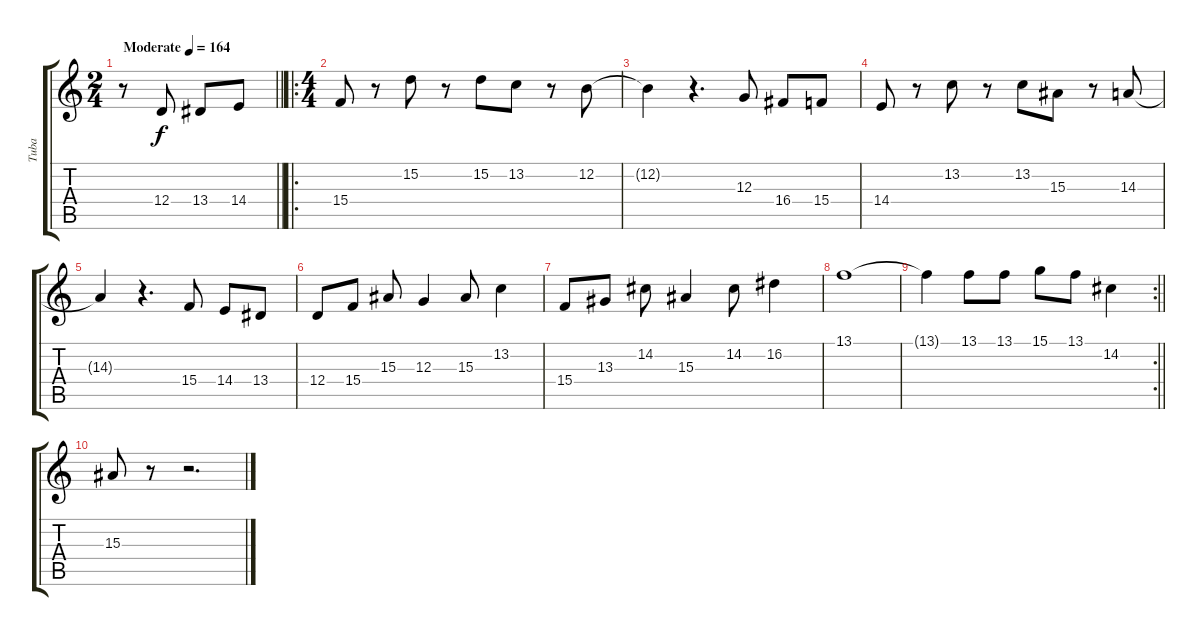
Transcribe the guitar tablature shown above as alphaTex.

\track ("Tuba" "Tuba") {instrument tuba}
\staff {score tabs}
\tuning (E4 B3 G3 D3 A2 E2) {hide}
\ts (2 4)
\tempo (164 "Moderate")
\clef g2
\barLineRight lightlight
\ks c
r.8{dy f instrument tuba} 12.4.8 13.4.8 14.4.8 |
\ro
\ts (4 4)
15.4.8 r.8 15.2.8 r.8 15.2.8 13.2.8 r.8 12.2.8 |
12.2{t}.4 r.4{d} 12.3.8 16.4.8 15.4.8 |
14.4.8 r.8 13.2.8 r.8 13.2.8 15.3.8 r.8 14.3.8 |
14.3{t}.4 r.4{d} 15.4.8 14.4.8 13.4.8 |
12.4.8 15.4.8 15.3.8 12.3.4 15.3.8 13.2.4 |
15.4.8 13.3.8 14.2.8 15.3.4 14.2.8 16.2.4 |
13.1.1 |
\rc 2
\barLineRight lightlight
13.1{t}.4 13.1.8 13.1.8 15.1.8 13.1.8 14.2.4 |
15.3.8 r.8 r.2{d}
